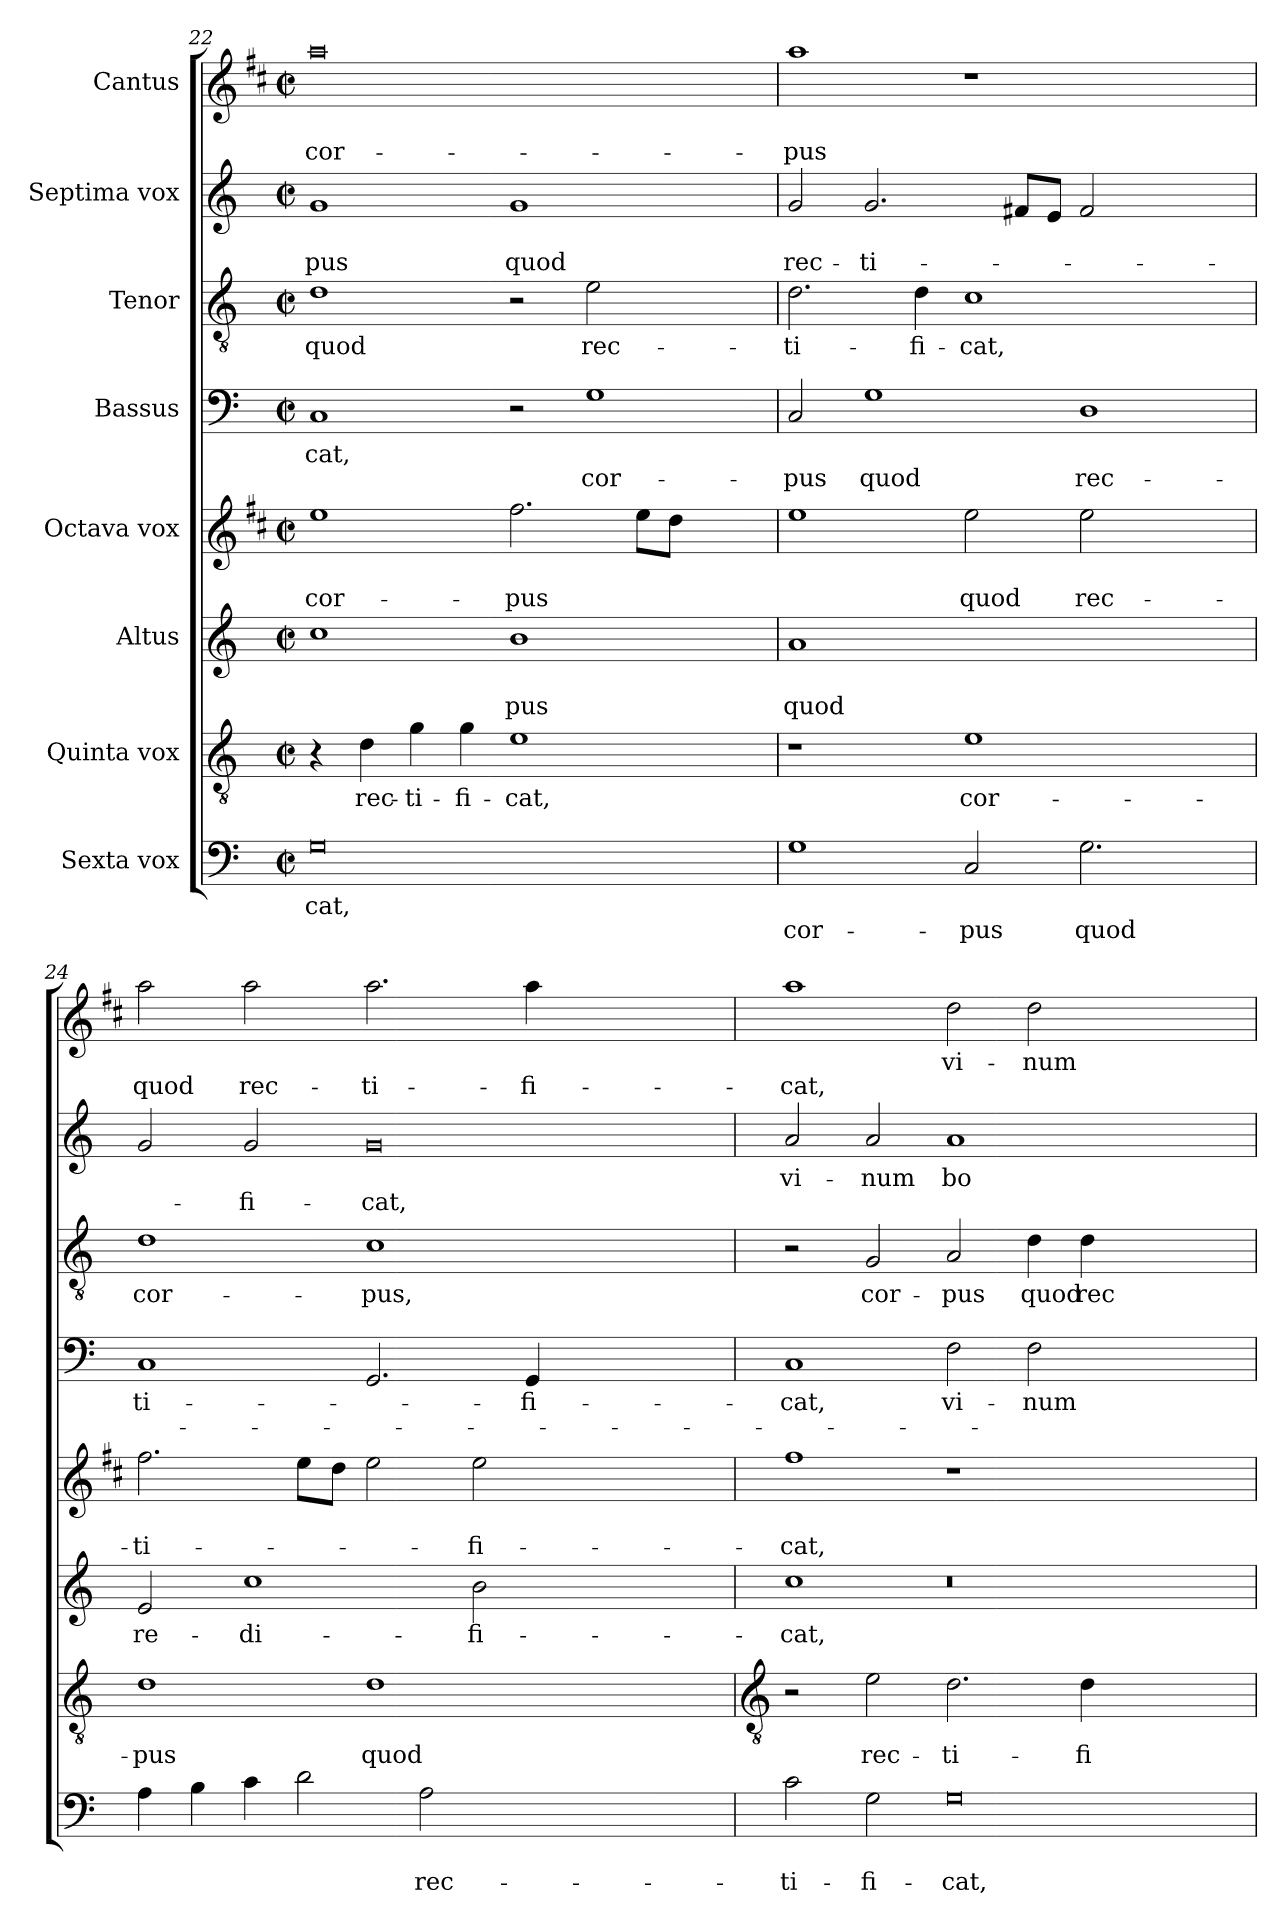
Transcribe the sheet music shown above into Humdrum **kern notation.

**kern	**text	**text	**kern	**text	**kern	**text	**text	**kern	**text	**text	**kern	**text	**text	**kern	**text	**kern	**text	**text	**kern	**text	**text
*part8	*part8	*part8	*part7	*part7	*part6	*part6	*part6	*part5	*part5	*part5	*part4	*part4	*part4	*part3	*part3	*part2	*part2	*part2	*part1	*part1	*part1
*staff8	*staff8	*staff8	*staff7	*staff7	*staff6	*staff6	*staff6	*staff5	*staff5	*staff5	*staff4	*staff4	*staff4	*staff3	*staff3	*staff2	*staff2	*staff2	*staff1	*staff1	*staff1
*I"Sexta vox	*	*	*I"Quinta vox	*	*I"Altus	*	*	*I"Octava vox	*	*	*I"Bassus	*	*	*I"Tenor	*	*I"Septima vox	*	*	*I"Cantus	*	*
*clefF4	*	*	*clefGv2	*	*clefG2	*	*	*clefG2	*	*	*clefF4	*	*	*clefGv2	*	*clefG2	*	*	*clefG2	*	*
*	*	*	*	*	*	*	*	*ITrd1c2	*	*	*	*	*	*	*	*	*	*	*ITrd1c2	*	*
*k[]	*	*	*k[]	*	*k[]	*	*	*k[]	*	*	*k[]	*	*	*k[]	*	*k[]	*	*	*k[]	*	*
*C:	*	*	*C:	*	*C:	*	*	*C:	*	*	*C:	*	*	*C:	*	*C:	*	*	*C:	*	*
*M4/2	*	*	*M4/2	*	*M4/2	*	*	*M4/2	*	*	*M4/2	*	*	*M4/2	*	*M4/2	*	*	*M4/2	*	*
*met(c|)	*	*	*met(c|)	*	*met(c|)	*	*	*met(c|)	*	*	*met(c|)	*	*	*met(c|)	*	*met(c|)	*	*	*met(c|)	*	*
=22A	=22A	=22A	=22A	=22A	=22A	=22A	=22A	=22A	=22A	=22A	=22A	=22A	=22A	=22A	=22A	=22A	=22A	=22A	=22A	=22A	=22A
!	!LO:LY:b	!	!	!	!	!	!	!	!	!LO:LY:b	!	!LO:LY:b	!	!	!LO:LY:b	!	!	!LO:LY:b	!	!	!LO:LY:b
*	*	*	*	*	*	*	*	*	*	*	*^	*	*	*	*	*	*	*	*	*	*
0G	-cat,	.	4r	.	1cc	.	.	1dd	.	cor-	1C	1ryy	-cat,	.	1d	quod	1g	.	-pus	0gg	.	cor-
!	!	!	!	!LO:LY:b	!	!	!	!	!	!	!	!	!	!	!	!	!	!	!	!	!	!
.	.	.	4d	rec-	.	.	.	.	.	.	.	.	.	.	.	.	.	.	.	.	.	.
!	!	!	!	!LO:LY:b	!	!	!	!	!	!	!	!	!	!	!	!	!	!	!	!	!	!
.	.	.	4g	-ti-	.	.	.	.	.	.	.	.	.	.	.	.	.	.	.	.	.	.
!	!	!	!	!LO:LY:b	!	!	!	!	!	!	!	!	!	!	!	!	!	!	!	!	!	!
.	.	.	4g	-fi-	.	.	.	.	.	.	.	.	.	.	.	.	.	.	.	.	.	.
!	!	!	!	!LO:LY:b	!	!	!LO:LY:b	!	!	!LO:LY:b	!	!	!	!	!	!	!	!	!LO:LY:b	!	!	!
.	.	.	1e	-cat,	1b	.	-pus	2.ee	.	-pus	2r	1.ryy	.	.	2r	.	1g	.	quod	.	.	.
!	!	!	!	!	!	!	!	!	!	!	!	!	!	!LO:LY:b	!	!LO:LY:b	!	!	!	!	!	!
.	.	.	.	.	.	.	.	.	.	.	1G	.	.	cor-	2e	rec-	.	.	.	.	.	.
.	.	.	.	.	.	.	.	8ddL	.	.	.	.	.	.	.	.	.	.	.	.	.	.
.	.	.	.	.	.	.	.	8ccJ	.	.	.	.	.	.	.	.	.	.	.	.	.	.
2ryy	.	.	2ryy	.	2ryy	.	.	2ryy	.	.	.	.	.	.	2ryy	.	2ryy	.	.	2ryy	.	.
=23A	=23A	=23A	=23A	=23A	=23A	=23A	=23A	=23A	=23A	=23A	=23A	=23A	=23A	=23A	=23A	=23A	=23A	=23A	=23A	=23A	=23A	=23A
!	!	!LO:LY:b	!	!	!	!	!LO:LY:b	!	!	!	!	!	!	!LO:LY:b	!	!LO:LY:b	!	!	!LO:LY:b	!	!	!LO:LY:b
1G	.	cor-	1r	.	1a	.	quod	1dd	.	.	2C	1ryy	.	-pus	2.d	-ti-	2g	.	rec-	1gg	.	-pus
!	!	!	!	!	!	!	!	!	!	!	!	!	!	!LO:LY:b	!	!	!	!	!LO:LY:b	!	!	!
.	.	.	.	.	.	.	.	.	.	.	1G	.	.	quod	.	.	2.g	.	-ti-	.	.	.
!	!	!	!	!	!	!	!	!	!	!	!	!	!	!	!	!LO:LY:b	!	!	!	!	!	!
.	.	.	.	.	.	.	.	.	.	.	.	.	.	.	4d	-fi-	.	.	.	.	.	.
!	!	!LO:LY:b	!	!LO:LY:b	!	!	!	!	!	!LO:LY:b	!	!	!	!	!	!LO:LY:b	!	!	!	!	!	!
2C	.	-pus	1e	cor-	1.ryy	.	.	2dd	.	quod	.	1.ryy	.	.	1c	-cat,	.	.	.	1r	.	.
.	.	.	.	.	.	.	.	.	.	.	.	.	.	.	.	.	8f#L	.	.	.	.	.
.	.	.	.	.	.	.	.	.	.	.	.	.	.	.	.	.	8eJ	.	.	.	.	.
!	!	!LO:LY:b	!	!	!	!	!	!	!	!LO:LY:b	!	!	!	!LO:LY:b	!	!	!	!	!	!	!	!
2.G	.	quod	.	.	.	.	.	2dd	.	rec-	1D	.	.	rec-	.	.	2f#	.	.	.	.	.
.	.	.	2ryy	.	.	.	.	2ryy	.	.	.	.	.	.	2ryy	.	2ryy	.	.	2ryy	.	.
4ryy	.	.	.	.	.	.	.	.	.	.	.	.	.	.	.	.	.	.	.	.	.	.
*	*	*	*	*	*	*	*	*	*	*	*v	*v	*	*	*	*	*	*	*	*	*	*
!!LO:LB:g=z
=24	=24	=24	=24	=24	=24	=24	=24	=24	=24	=24	=24	=24	=24	=24	=24	=24	=24	=24	=24	=24	=24
!	!	!	!	!LO:LY:b	!	!LO:LY:b	!	!	!	!LO:LY:b	!	!LO:LY:b	!	!	!LO:LY:b	!	!	!	!	!	!LO:LY:b
*	*	*	*	*	*^	*	*	*	*	*	*	*	*	*	*	*	*	*	*	*	*
4A	.	.	1d	-pus	2e	0ryy	re-	.	2.ee	.	-ti-	1C	-ti-	.	1d	cor-	2g	.	.	2gg	.	quod
4B	.	.	.	.	.	.	.	.	.	.	.	.	.	.	.	.	.	.	.	.	.	.
!	!	!	!	!	!	!	!LO:LY:b	!	!	!	!	!	!	!	!	!	!	!	!LO:LY:b	!	!	!LO:LY:b
4c	.	.	.	.	1cc	.	-di-	.	.	.	.	.	.	.	.	.	2g	.	-fi-	2gg	.	rec-
2d	.	.	.	.	.	.	.	.	8ddL	.	.	.	.	.	.	.	.	.	.	.	.	.
.	.	.	.	.	.	.	.	.	8ccJ	.	.	.	.	.	.	.	.	.	.	.	.	.
!	!	!	!	!LO:LY:b	!	!	!	!	!	!	!	!	!	!	!	!LO:LY:b	!	!	!LO:LY:b	!	!	!LO:LY:b
.	.	.	1d	quod	.	.	.	.	2dd	.	.	2.GG	.	.	1c	-pus,	0g	.	-cat,	2.gg	.	-ti-
!	!	!LO:LY:b	!	!	!	!	!	!	!	!	!	!	!	!	!	!	!	!	!	!	!	!
2A	.	rec-	.	.	.	.	.	.	.	.	.	.	.	.	.	.	.	.	.	.	.	.
!	!	!	!	!	!	!	!LO:LY:b	!	!	!	!LO:LY:b	!	!	!	!	!	!	!	!	!	!	!
.	.	.	.	.	2b	.	-fi-	.	2dd	.	-fi-	.	.	.	.	.	.	.	.	.	.	.
!	!	!	!	!	!	!	!	!	!	!	!	!	!LO:LY:b	!	!	!	!	!	!	!	!	!LO:LY:b
1ryy	.	.	.	.	.	.	.	.	.	.	.	4GG	-fi-	.	.	.	.	.	.	4gg	.	-fi-
.	.	.	1ryy	.	1ryy	1ryy	.	.	1ryy	.	.	1ryy	.	.	1ryy	.	.	.	.	1ryy	.	.
4ryy	.	.	.	.	.	.	.	.	.	.	.	.	.	.	.	.	.	.	.	.	.	.
!!LO:LB:g=z
=24A	=24A	=24A	=24A	=24A	=24A	=24A	=24A	=24A	=24A	=24A	=24A	=24A	=24A	=24A	=24A	=24A	=24A	=24A	=24A	=24A	=24A	=24A
*	*	*	*clefGv2	*	*	*	*	*	*	*	*	*	*	*	*	*	*	*	*	*	*	*
!	!	!LO:LY:b	!	!	!	!	!LO:LY:b	!	!	!	!LO:LY:b	!	!LO:LY:b	!	!	!	!	!LO:LY:b	!	!	!	!LO:LY:b
2c	.	-ti-	2r	.	1cc	0ryy	-cat,	.	1ee	.	-cat,	1C	-cat,	.	2r	.	2a	vi-	.	1gg	.	-cat,
!	!	!LO:LY:b	!	!LO:LY:b	!	!	!	!	!	!	!	!	!	!	!	!LO:LY:b	!	!LO:LY:b	!	!	!	!
2G	.	-fi-	2e	rec-	.	.	.	.	.	.	.	.	.	.	2G	cor-	2a	-num	.	.	.	.
!	!	!LO:LY:b	!	!LO:LY:b	!	!	!	!	!	!	!	!	!LO:LY:b	!	!	!LO:LY:b	!	!LO:LY:b	!	!	!LO:LY:b	!
0G	.	-cat,	2.d	-ti-	0r	.	.	.	1r	.	.	2F	vi-	.	2A	-pus	1a	bo-	.	2cc	vi-	.
!	!	!	!	!	!	!	!	!	!	!	!	!	!LO:LY:b	!	!	!LO:LY:b	!	!	!	!	!LO:LY:b	!
.	.	.	.	.	.	.	.	.	.	.	.	2F	-num	.	4d	quod	.	.	.	2cc	-num	.
!	!	!	!	!LO:LY:b	!	!	!	!	!	!	!	!	!	!	!	!LO:LY:b	!	!	!	!	!	!
.	.	.	4d	-fi-	.	.	.	.	.	.	.	.	.	.	4d	rec-	.	.	.	.	.	.
.	.	.	1ryy	.	.	1ryy	.	.	1ryy	.	.	1ryy	.	.	1ryy	.	1ryy	.	.	1ryy	.	.
*	*	*	*	*	*v	*v	*	*	*	*	*	*	*	*	*	*	*	*	*	*	*	*
=	=	=	=	=	=	=	=	=	=	=	=	=	=	=	=	=	=	=	=	=	=
*-	*-	*-	*-	*-	*-	*-	*-	*-	*-	*-	*-	*-	*-	*-	*-	*-	*-	*-	*-	*-	*-
